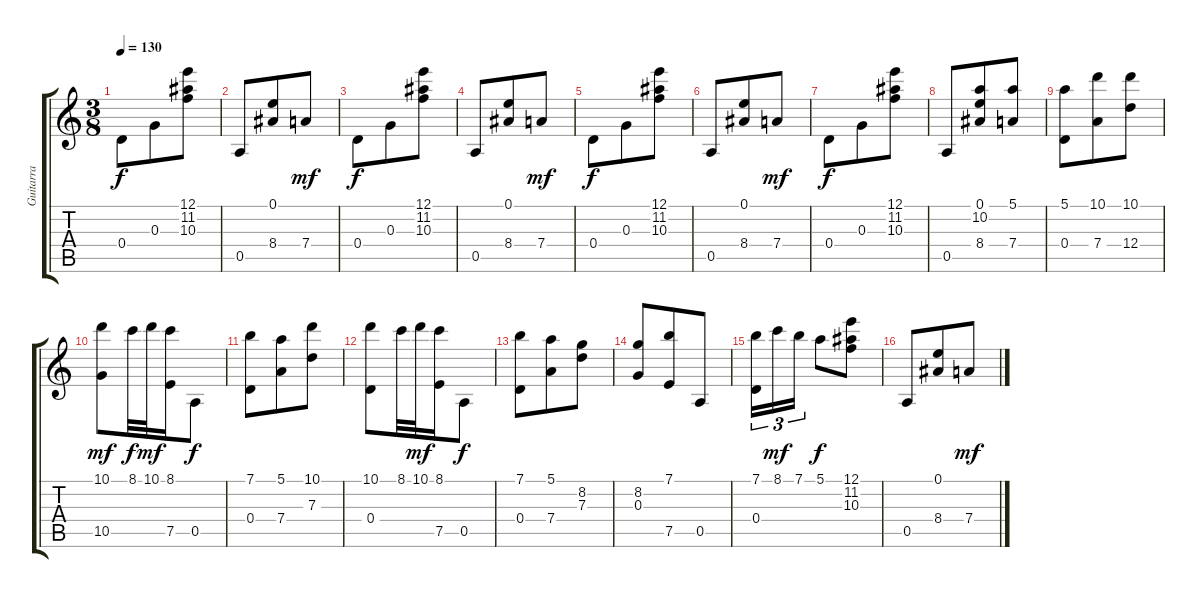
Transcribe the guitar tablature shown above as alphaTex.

\track ("Guitarra" "Guitarra") {instrument acousticguitarnylon}
\staff {score tabs}
\tuning (E4 B3 G3 D3 A2 E2) {hide}
\ts (3 8)
\tempo 130
\clef g2
\ks c
0.4.8{dy f instrument acousticguitarnylon} 0.3.8 (12.1 11.2 10.3).8 |
0.5.8 (0.1 8.4).8 7.4.8{dy mf} |
0.4.8{dy f} 0.3.8 (12.1 11.2 10.3).8 |
0.5.8 (0.1 8.4).8 7.4.8{dy mf} |
0.4.8{dy f} 0.3.8 (12.1 11.2 10.3).8 |
0.5.8 (0.1 8.4).8 7.4.8{dy mf} |
0.4.8{dy f} 0.3.8 (12.1 11.2 10.3).8 |
0.5.8 (0.1 10.2 8.4).8 (5.1 7.4).8 |
(5.1 0.4).8 (10.1 7.4).8 (10.1 12.4).8 |
(10.1 10.5).8{dy mf} 8.1.32{dy f} 10.1.32{dy mf} (8.1 7.5).16 0.5.8{dy f} |
(7.1 0.4).8 (5.1 7.4).8 (10.1 7.3).8 |
(10.1 0.4).8 8.1.32 10.1.32{dy mf} (8.1 7.5).16 0.5.8{dy f} |
(7.1 0.4).8 (5.1 7.4).8 (8.2 7.3).8 |
(8.2 0.3).8 (7.1 7.5).8 0.5.8 |
(7.1 0.4).16{tu (3 2)} 8.1.16{tu (3 2) dy mf} 7.1.16{tu (3 2)} 5.1.8{dy f} (12.1 11.2 10.3).8 |
0.5.8 (0.1 8.4).8 7.4.8{dy mf}
